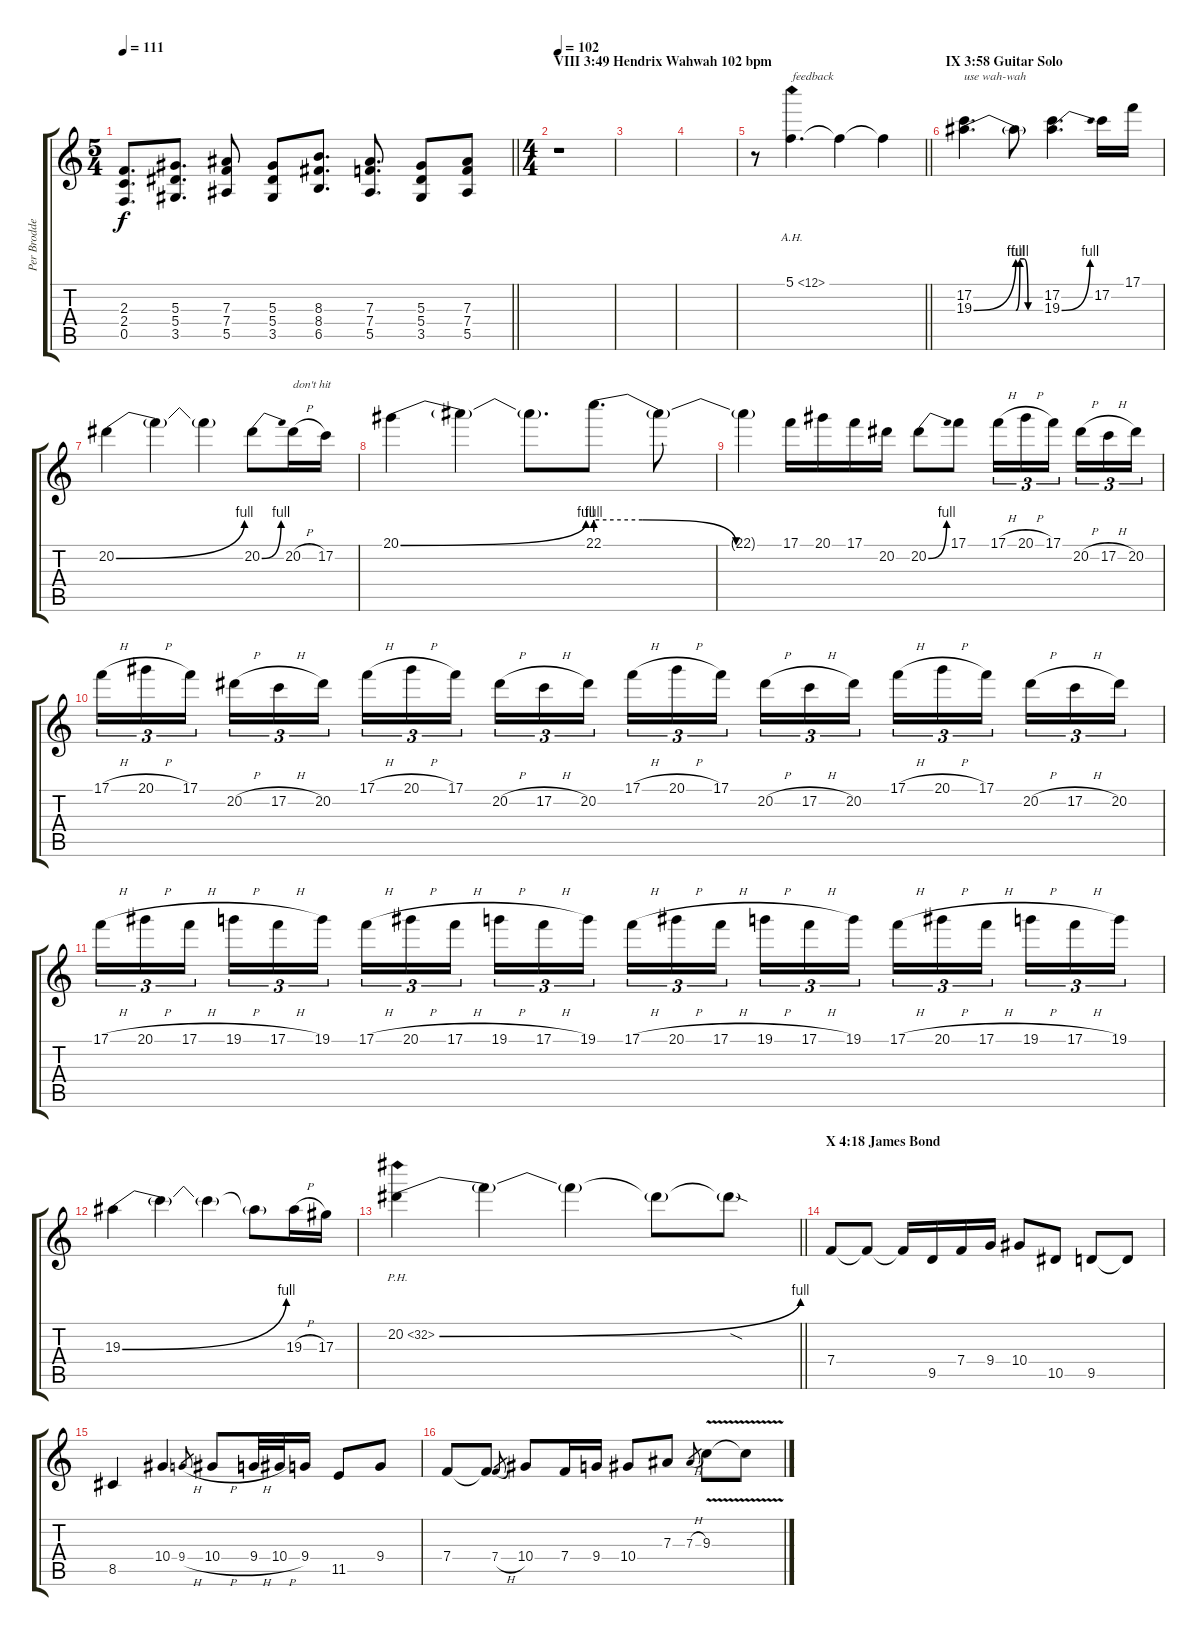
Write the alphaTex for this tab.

\track ("Per Broddesson (Guitar) C-Tuning" "Per Brodde") {instrument acousticguitarsteel}
\staff {score tabs}
\tuning (C4 G3 Eb3 Bb2 F2 C2) {hide}
\ts (5 4)
\tempo 111
\clef g2
\barLineRight lightlight
\ks c
(2.3 2.4 0.5).8{d dy f} (5.3 5.4 3.5).8{d} (7.3 7.4 5.5).8 (5.3 5.4 3.5).8 (8.3 8.4 6.5).8{d} (7.3 7.4 5.5).8{d} (5.3 5.4 3.5).8 (7.3 7.4 5.5).8 |
\ts (4 4)
\section ("" "VIII 3:49 Hendrix Wahwah 102 bpm")
\tempo 102
r.1 |
|
|
\barLineRight lightlight
r.8 5.1{ah 7}.4{d txt "feedback"} 5.1{t}.4 5.1{t}.4 |
\section ("" "IX 3:58 Guitar Solo")
(17.2 19.3{be (bend 0 0 60 4)}).4{d txt "use wah-wah"} 19.3{be (custom 0 0 10 4 20 4 30 0 60 0) t}.8 (17.2 19.3{be (bend 0 0 60 4)}).4{d} 17.2.16 17.1.16 |
20.2{be (bend 0 0 60 4)}.4 20.2{t}.4 20.2{t}.4 20.2{be (bend 0 0 60 4)}.8 20.2{h}.16{txt "don't hit"} 17.2.16 |
20.1{be (bend 0 0 60 4)}.4 20.1{t}.4 20.1{t}.8{d} 22.1{be (custom 0 4 15 4 45 0 60 0)}.8{d} 22.1{t}.8 |
22.1{t}.4 17.1.16 20.1.16 17.1.16 20.2.16 20.2{be (bend 0 0 60 4)}.8 17.1.8 17.1{h}.16{tu (3 2)} 20.1{h}.16{tu (3 2)} 17.1.16{tu (3 2) beam splitsecondary} 20.2{h}.16{tu (3 2)} 17.2{h}.16{tu (3 2)} 20.2.16{tu (3 2)} |
17.1{h}.16{tu (3 2)} 20.1{h}.16{tu (3 2)} 17.1.16{tu (3 2) beam splitsecondary} 20.2{h}.16{tu (3 2)} 17.2{h}.16{tu (3 2)} 20.2.16{tu (3 2)} 17.1{h}.16{tu (3 2)} 20.1{h}.16{tu (3 2)} 17.1.16{tu (3 2) beam splitsecondary} 20.2{h}.16{tu (3 2)} 17.2{h}.16{tu (3 2)} 20.2.16{tu (3 2)} 17.1{h}.16{tu (3 2)} 20.1{h}.16{tu (3 2)} 17.1.16{tu (3 2) beam splitsecondary} 20.2{h}.16{tu (3 2)} 17.2{h}.16{tu (3 2)} 20.2.16{tu (3 2)} 17.1{h}.16{tu (3 2)} 20.1{h}.16{tu (3 2)} 17.1.16{tu (3 2) beam splitsecondary} 20.2{h}.16{tu (3 2)} 17.2{h}.16{tu (3 2)} 20.2.16{tu (3 2)} |
17.1{h}.16{tu (3 2)} 20.1{h}.16{tu (3 2)} 17.1{h}.16{tu (3 2) beam splitsecondary} 19.1{h}.16{tu (3 2)} 17.1{h}.16{tu (3 2)} 19.1.16{tu (3 2)} 17.1{h}.16{tu (3 2)} 20.1{h}.16{tu (3 2)} 17.1{h}.16{tu (3 2) beam splitsecondary} 19.1{h}.16{tu (3 2)} 17.1{h}.16{tu (3 2)} 19.1.16{tu (3 2)} 17.1{h}.16{tu (3 2)} 20.1{h}.16{tu (3 2)} 17.1{h}.16{tu (3 2) beam splitsecondary} 19.1{h}.16{tu (3 2)} 17.1{h}.16{tu (3 2)} 19.1.16{tu (3 2)} 17.1{h}.16{tu (3 2)} 20.1{h}.16{tu (3 2)} 17.1{h}.16{tu (3 2) beam splitsecondary} 19.1{h}.16{tu (3 2)} 17.1{h}.16{tu (3 2)} 19.1.16{tu (3 2)} |
19.3{be (bend 0 0 60 4)}.4 19.3{t}.4 19.3{t}.4 19.3{t}.8 19.3{h}.16 17.3.16 |
\barLineRight lightlight
20.2{be (bend 0 0 60 4) ph 12}.4 20.2{t}.4 20.2{t}.4 20.2{t}.8 20.2{sod t}.8 |
\section ("" "X 4:18 James Bond")
7.4.8{instrument electricguitarclean} 7.4{t}.8 7.4{t}.16 9.5.16 7.4.16 9.4.16 10.4.8 10.5.8 9.5.8 9.5{t}.8 |
8.5.4 10.4.4 9.4{h}.8{gr} 10.4{h}.8 9.4{h}.32 10.4{h}.32 9.4.16 11.5.8 9.4.8 |
7.4.8 7.4{t}.8 7.4{h}.8{gr} 10.4.8 7.4.16 9.4.16 10.4.8 7.3.8 7.3{h}.8{gr} 9.3{v}.8 9.3{t}.8
